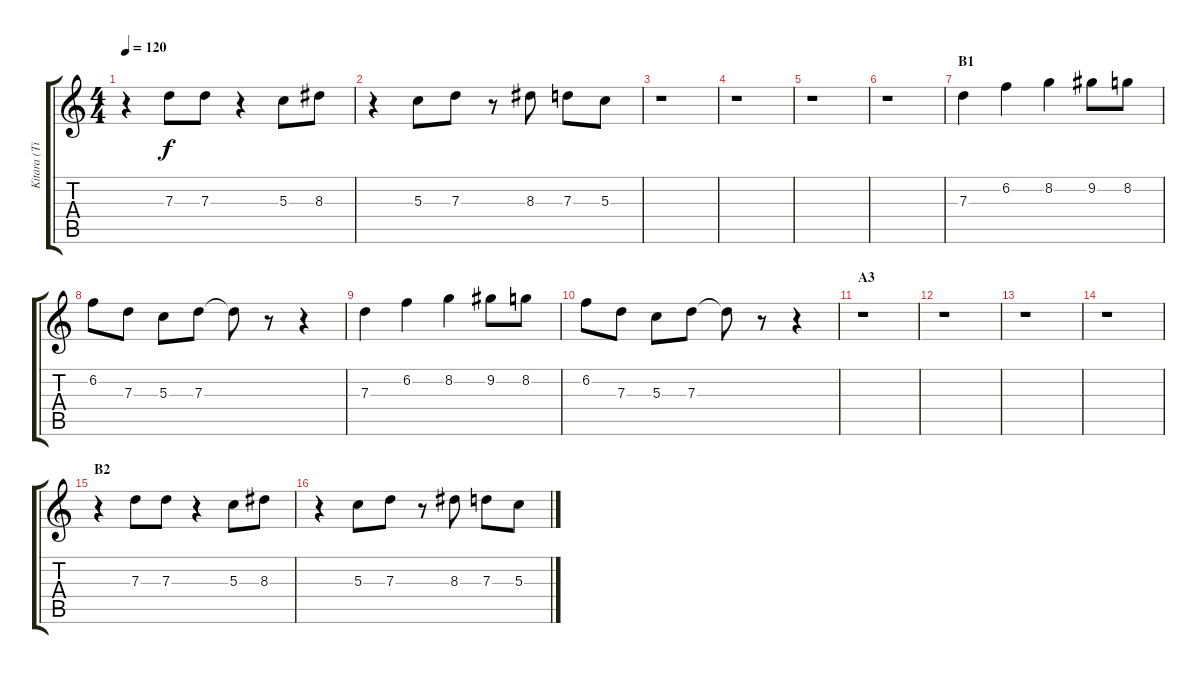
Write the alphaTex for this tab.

\track ("Kitara (Timo Rautiainen)" "Kitara (Ti") {instrument distortionguitar}
\staff {score tabs}
\tuning (E4 B3 G3 D3 A2 E2) {hide}
\ts (4 4)
\tempo 120
\clef g2
\ks c
r.4{dy f} 7.3.8 7.3.8 r.4 5.3.8 8.3.8 |
r.4 5.3.8 7.3.8 r.8 8.3.8 7.3.8 5.3.8 |
r.1 |
r.1 |
r.1 |
r.1 |
\section ("" "B1")
7.3.4 6.2.4 8.2.4 9.2.8 8.2.8 |
6.2.8 7.3.8 5.3.8 7.3.8 7.3{t}.8 r.8 r.4 |
7.3.4 6.2.4 8.2.4 9.2.8 8.2.8 |
6.2.8 7.3.8 5.3.8 7.3.8 7.3{t}.8 r.8 r.4 |
\section ("" "A3")
r.1 |
r.1 |
r.1 |
r.1 |
\section ("" "B2")
r.4 7.3.8 7.3.8 r.4 5.3.8 8.3.8 |
r.4 5.3.8 7.3.8 r.8 8.3.8 7.3.8 5.3.8
